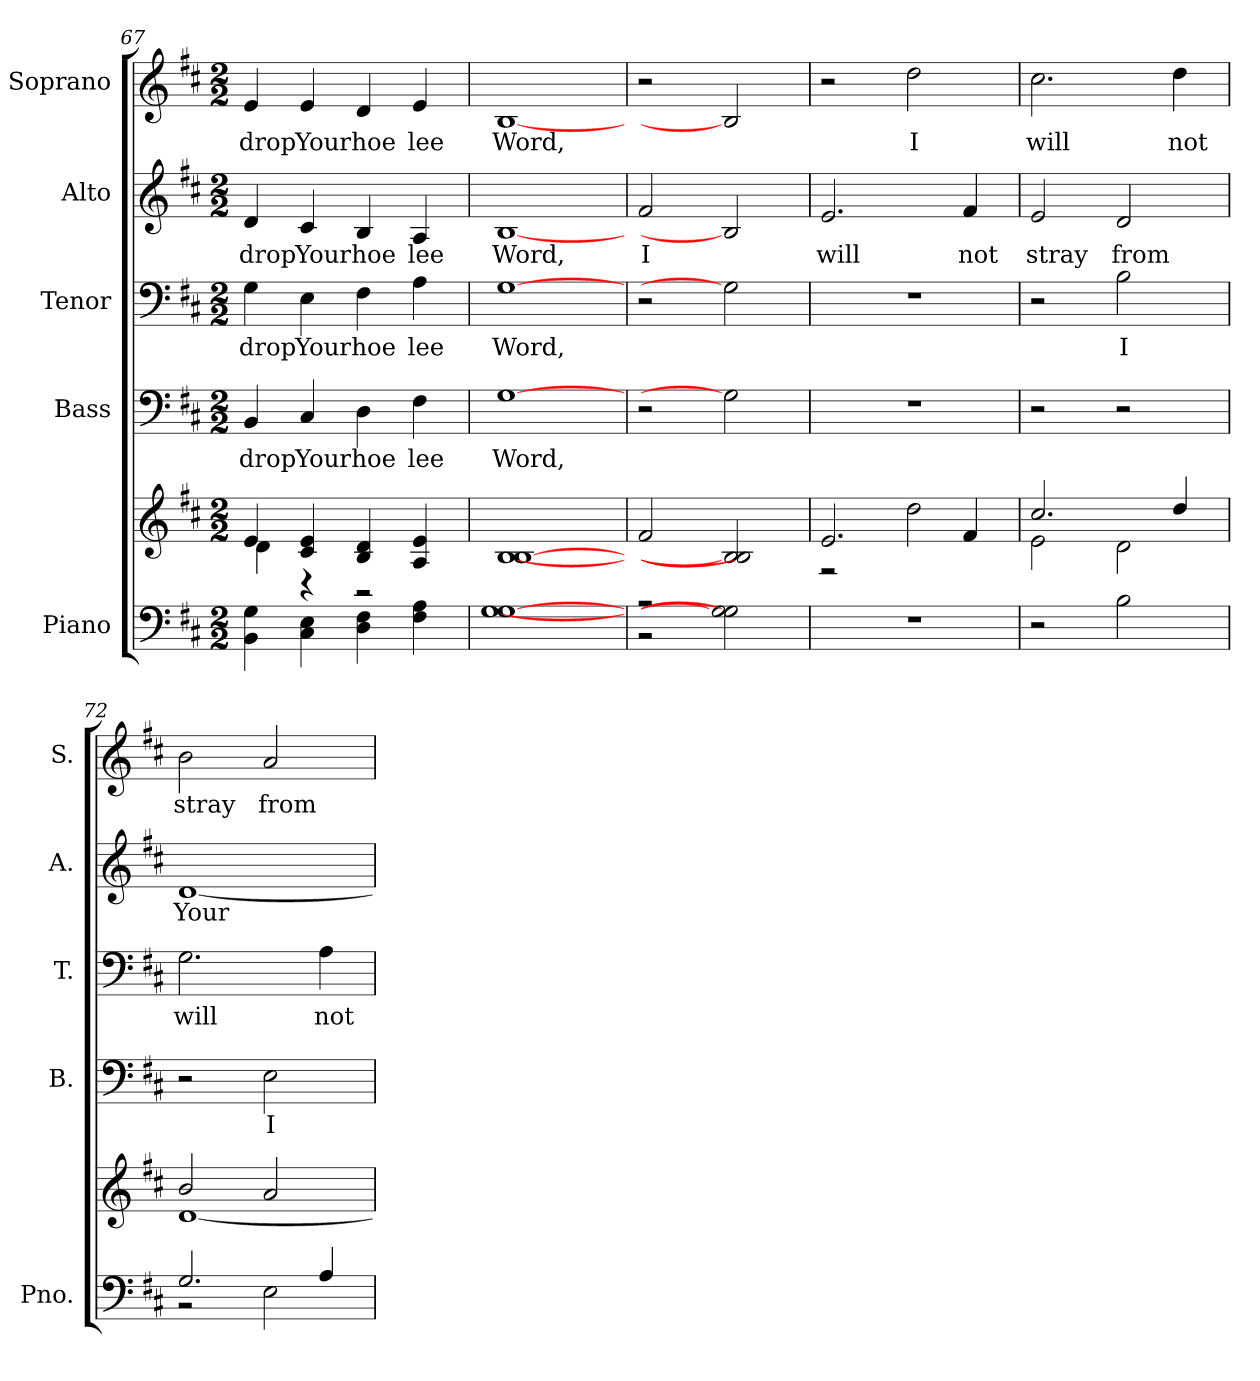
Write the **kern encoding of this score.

**kern	**kern	**kern	**text	**kern	**text	**kern	**text	**kern	**text
*part5	*part5	*part4	*part4	*part3	*part3	*part2	*part2	*part1	*part1
*staff6	*staff5	*staff4	*staff4	*staff3	*staff3	*staff2	*staff2	*staff1	*staff1
*I"Piano	*	*I"Bass	*	*I"Tenor	*	*I"Alto	*	*I"Soprano	*
*I'Pno.	*	*I'B.	*	*I'T.	*	*I'A.	*	*I'S.	*
*clefF4	*clefG2	*clefF4	*	*clefF4	*	*clefG2	*	*clefG2	*
*k[f#c#]	*k[f#c#]	*k[f#c#]	*	*k[f#c#]	*	*k[f#c#]	*	*k[f#c#]	*
*D:	*D:	*D:	*	*D:	*	*D:	*	*D:	*
*M2/2	*M2/2	*M2/2	*	*M2/2	*	*M2/2	*	*M2/2	*
=67	=67	=67	=67	=67	=67	=67	=67	=67	=67
*	*^	*	*	*	*	*	*	*	*
!	!	!	!	!LO:LY:b:color=#000000	!	!	!	!	!	!
!	!	!	!	!	!	!LO:LY:b:color=#000000	!	!	!	!
!	!	!	!	!	!	!	!	!LO:LY:b:color=#000000	!	!
!	!	!	!	!	!	!	!	!	!	!LO:LY:b:color=#000000
4BBi\ 4Gi	4ei/	4di\	4BBi/	drop	4Gi\	drop	4di/	drop	4ei/	drop
!	!	!	!	!LO:LY:b:color=#000000	!	!	!	!	!	!
!	!	!	!	!	!	!LO:LY:b:color=#000000	!	!	!	!
!	!	!	!	!	!	!	!	!LO:LY:b:color=#000000	!	!
!	!	!	!	!	!	!	!	!	!	!LO:LY:b:color=#000000
4C#i\ 4Ei	4c#i/ 4ei	4r	4C#i/	Your	4Ei\	Your	4c#i/	Your	4ei/	Your
!	!	!	!	!LO:LY:b:color=#000000	!	!	!	!	!	!
!	!	!	!	!	!	!LO:LY:b:color=#000000	!	!	!	!
!	!	!	!	!	!	!	!	!LO:LY:b:color=#000000	!	!
!	!	!	!	!	!	!	!	!	!	!LO:LY:b:color=#000000
4Di\ 4F#i	4Bi/ 4di	2r	4Di\	hoe	4F#i\	hoe	4Bi/	hoe	4di/	hoe
!	!	!	!	!LO:LY:b:color=#000000	!	!	!	!	!	!
!	!	!	!	!	!	!LO:LY:b:color=#000000	!	!	!	!
!	!	!	!	!	!	!	!	!LO:LY:b:color=#000000	!	!
!	!	!	!	!	!	!	!	!	!	!LO:LY:b:color=#000000
4F#i\ 4Ai	4Ai/ 4ei	.	4F#i\	lee	4Ai\	lee	4Ai/	lee	4ei/	lee
*	*v	*v	*	*	*	*	*	*	*	*
=68	=68	=68	=68	=68	=68	=68	=68	=68	=68
!	!	!	!LO:LY:b:color=#000000	!	!	!	!	!	!
!	!	!	!	!	!LO:LY:b:color=#000000	!	!	!	!
!	!	!	!	!	!	!	!LO:LY:b:color=#000000	!	!
!	!	!	!	!	!	!	!	!	!LO:LY:b:color=#000000
[1Gi [1Gi	[1Bi [1Bi	[1Gi	Word,	[1Gi	Word,	[1Bi	Word,	[1Bi	Word,
=69	=69	=69	=69	=69	=69	=69	=69	=69	=69
*^	*	*	*	*	*	*	*	*	*
!	!	!	!	!	!	!	!	!LO:LY:b:color=#000000	!	!
2r	2r	2f#i/	2r	.	2r	.	2f#i/	I	2r	.
2Gi] 2Gi]	2ryy	2Bi] 2Bi]	2Gi]	.	2Gi]	.	2Bi]	.	2Bi]	.
*v	*v	*	*	*	*	*	*	*	*	*
=70	=70	=70	=70	=70	=70	=70	=70	=70	=70
*	*^	*	*	*	*	*	*	*	*
*^	*	*	*	*	*	*	*	*	*	*
!	!	!	!	!	!	!	!	!	!LO:LY:b:color=#000000	!	!
*v	*v	*	*	*	*	*	*	*	*	*	*
1r	2.ei/	2r	1r	.	1r	.	2.ei/	will	2r	.
!	!	!	!	!	!	!	!	!	!	!LO:LY:b:color=#000000
.	.	2ddi\	.	.	.	.	.	.	2ddi\	I
!	!	!	!	!	!	!	!	!LO:LY:b:color=#000000	!	!
.	4f#i/	.	.	.	.	.	4f#i/	not	.	.
!!LO:PB:g=z
=71	=71	=71	=71	=71	=71	=71	=71	=71	=71	=71
!	!	!	!	!	!	!	!	!LO:LY:b:color=#000000	!	!
!	!	!	!	!	!	!	!	!	!	!LO:LY:b:color=#000000
2r	2.cc#i/	2ei\	2r	.	2r	.	2ei/	stray	2.cc#i\	will
!	!	!	!	!	!	!LO:LY:b:color=#000000	!	!	!	!
!	!	!	!	!	!	!	!	!LO:LY:b:color=#000000	!	!
2Bi\	.	2di\	2r	.	2Bi\	I	2di/	from	.	.
!	!	!	!	!	!	!	!	!	!	!LO:LY:b:color=#000000
.	4ddi/	.	.	.	.	.	.	.	4ddi\	not
=72	=72	=72	=72	=72	=72	=72	=72	=72	=72	=72
*^	*	*	*	*	*	*	*	*	*	*
!	!	!	!	!	!	!	!LO:LY:b:color=#000000	!	!	!	!
!	!	!	!	!	!	!	!	!	!LO:LY:b:color=#000000	!	!
!	!	!	!	!	!	!	!	!	!	!	!LO:LY:b:color=#000000
2.Gi/	2r	2bi/	[<1di	2r	.	2.Gi\	will	[<1di	Your	2bi\	stray
!	!	!	!	!	!LO:LY:b:color=#000000	!	!	!	!	!	!
!	!	!	!	!	!	!	!	!	!	!	!LO:LY:b:color=#000000
.	2Ei\	2ai/	.	2Ei\	I	.	.	.	.	2ai/	from
!	!	!	!	!	!	!	!LO:LY:b:color=#000000	!	!	!	!
4Ai/	.	.	.	.	.	4Ai\	not	.	.	.	.
*v	*v	*	*	*	*	*	*	*	*	*	*
*	*v	*v	*	*	*	*	*	*	*	*
=	=	=	=	=	=	=	=	=	=
*-	*-	*-	*-	*-	*-	*-	*-	*-	*-
